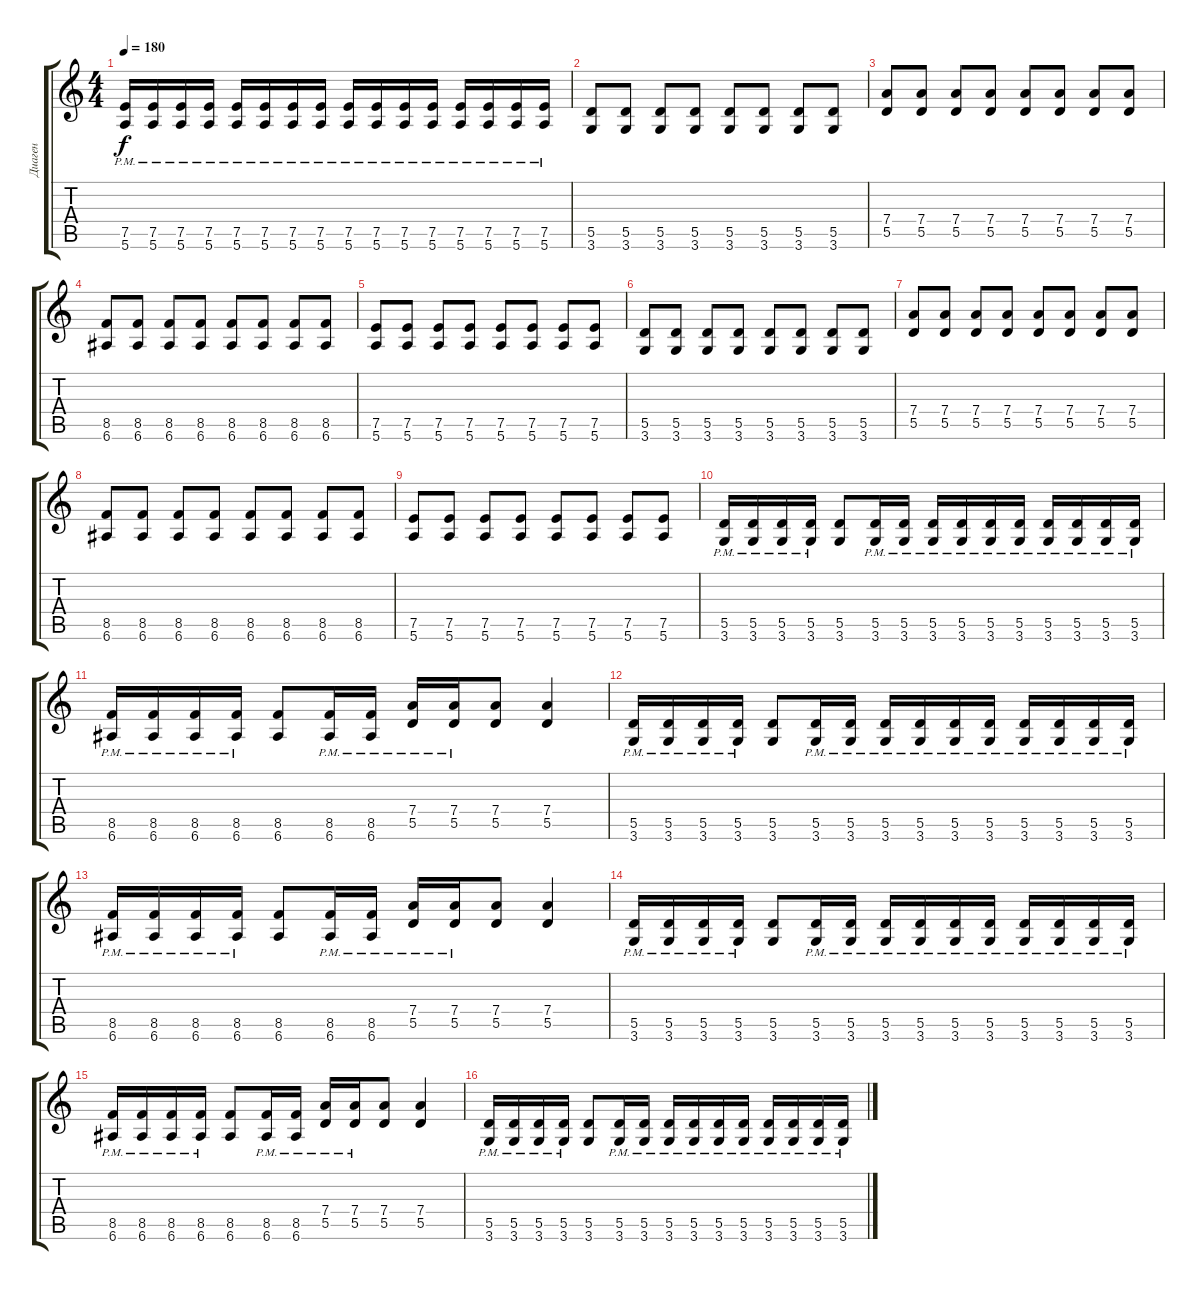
\track ("Диаген" "Диаген") {instrument distortionguitar}
\staff {score tabs}
\tuning (E4 B3 G3 D3 A2 E2) {hide}
\ts (4 4)
\tempo 180
\clef g2
\ks c
(7.5{pm} 5.6{pm}).16{dy f} (7.5{pm} 5.6{pm}).16 (7.5{pm} 5.6{pm}).16 (7.5{pm} 5.6{pm}).16 (7.5{pm} 5.6{pm}).16 (7.5{pm} 5.6{pm}).16 (7.5{pm} 5.6{pm}).16 (7.5{pm} 5.6{pm}).16 (7.5{pm} 5.6{pm}).16 (7.5{pm} 5.6{pm}).16 (7.5{pm} 5.6{pm}).16 (7.5{pm} 5.6{pm}).16 (7.5{pm} 5.6{pm}).16 (7.5{pm} 5.6{pm}).16 (7.5{pm} 5.6{pm}).16 (7.5{pm} 5.6{pm}).16 |
(5.5 3.6).8 (5.5 3.6).8 (5.5 3.6).8 (5.5 3.6).8 (5.5 3.6).8 (5.5 3.6).8 (5.5 3.6).8 (5.5 3.6).8 |
(7.4 5.5).8 (7.4 5.5).8 (7.4 5.5).8 (7.4 5.5).8 (7.4 5.5).8 (7.4 5.5).8 (7.4 5.5).8 (7.4 5.5).8 |
(8.5 6.6).8 (8.5 6.6).8 (8.5 6.6).8 (8.5 6.6).8 (8.5 6.6).8 (8.5 6.6).8 (8.5 6.6).8 (8.5 6.6).8 |
(7.5 5.6).8 (7.5 5.6).8 (7.5 5.6).8 (7.5 5.6).8 (7.5 5.6).8 (7.5 5.6).8 (7.5 5.6).8 (7.5 5.6).8 |
(5.5 3.6).8 (5.5 3.6).8 (5.5 3.6).8 (5.5 3.6).8 (5.5 3.6).8 (5.5 3.6).8 (5.5 3.6).8 (5.5 3.6).8 |
(7.4 5.5).8 (7.4 5.5).8 (7.4 5.5).8 (7.4 5.5).8 (7.4 5.5).8 (7.4 5.5).8 (7.4 5.5).8 (7.4 5.5).8 |
(8.5 6.6).8 (8.5 6.6).8 (8.5 6.6).8 (8.5 6.6).8 (8.5 6.6).8 (8.5 6.6).8 (8.5 6.6).8 (8.5 6.6).8 |
(7.5 5.6).8 (7.5 5.6).8 (7.5 5.6).8 (7.5 5.6).8 (7.5 5.6).8 (7.5 5.6).8 (7.5 5.6).8 (7.5 5.6).8 |
(5.5{pm} 3.6{pm}).16 (5.5{pm} 3.6{pm}).16 (5.5{pm} 3.6{pm}).16 (5.5{pm} 3.6{pm}).16 (5.5 3.6).8 (5.5{pm} 3.6{pm}).16 (5.5{pm} 3.6{pm}).16 (5.5{pm} 3.6{pm}).16 (5.5{pm} 3.6{pm}).16 (5.5{pm} 3.6{pm}).16 (5.5{pm} 3.6{pm}).16 (5.5{pm} 3.6{pm}).16 (5.5{pm} 3.6{pm}).16 (5.5{pm} 3.6{pm}).16 (5.5{pm} 3.6{pm}).16 |
(8.5{pm} 6.6{pm}).16 (8.5{pm} 6.6{pm}).16 (8.5{pm} 6.6{pm}).16 (8.5{pm} 6.6{pm}).16 (8.5 6.6).8 (8.5{pm} 6.6{pm}).16 (8.5{pm} 6.6{pm}).16 (7.4{pm} 5.5{pm}).16 (7.4{pm} 5.5{pm}).16 (7.4 5.5).8 (7.4 5.5).4 |
(5.5{pm} 3.6{pm}).16 (5.5{pm} 3.6{pm}).16 (5.5{pm} 3.6{pm}).16 (5.5{pm} 3.6{pm}).16 (5.5 3.6).8 (5.5{pm} 3.6{pm}).16 (5.5{pm} 3.6{pm}).16 (5.5{pm} 3.6{pm}).16 (5.5{pm} 3.6{pm}).16 (5.5{pm} 3.6{pm}).16 (5.5{pm} 3.6{pm}).16 (5.5{pm} 3.6{pm}).16 (5.5{pm} 3.6{pm}).16 (5.5{pm} 3.6{pm}).16 (5.5{pm} 3.6{pm}).16 |
(8.5{pm} 6.6{pm}).16 (8.5{pm} 6.6{pm}).16 (8.5{pm} 6.6{pm}).16 (8.5{pm} 6.6{pm}).16 (8.5 6.6).8 (8.5{pm} 6.6{pm}).16 (8.5{pm} 6.6{pm}).16 (7.4{pm} 5.5{pm}).16 (7.4{pm} 5.5{pm}).16 (7.4 5.5).8 (7.4 5.5).4 |
(5.5{pm} 3.6{pm}).16 (5.5{pm} 3.6{pm}).16 (5.5{pm} 3.6{pm}).16 (5.5{pm} 3.6{pm}).16 (5.5 3.6).8 (5.5{pm} 3.6{pm}).16 (5.5{pm} 3.6{pm}).16 (5.5{pm} 3.6{pm}).16 (5.5{pm} 3.6{pm}).16 (5.5{pm} 3.6{pm}).16 (5.5{pm} 3.6{pm}).16 (5.5{pm} 3.6{pm}).16 (5.5{pm} 3.6{pm}).16 (5.5{pm} 3.6{pm}).16 (5.5{pm} 3.6{pm}).16 |
(8.5{pm} 6.6{pm}).16 (8.5{pm} 6.6{pm}).16 (8.5{pm} 6.6{pm}).16 (8.5{pm} 6.6{pm}).16 (8.5 6.6).8 (8.5{pm} 6.6{pm}).16 (8.5{pm} 6.6{pm}).16 (7.4{pm} 5.5{pm}).16 (7.4{pm} 5.5{pm}).16 (7.4 5.5).8 (7.4 5.5).4 |
(5.5{pm} 3.6{pm}).16 (5.5{pm} 3.6{pm}).16 (5.5{pm} 3.6{pm}).16 (5.5{pm} 3.6{pm}).16 (5.5 3.6).8 (5.5{pm} 3.6{pm}).16 (5.5{pm} 3.6{pm}).16 (5.5{pm} 3.6{pm}).16 (5.5{pm} 3.6{pm}).16 (5.5{pm} 3.6{pm}).16 (5.5{pm} 3.6{pm}).16 (5.5{pm} 3.6{pm}).16 (5.5{pm} 3.6{pm}).16 (5.5{pm} 3.6{pm}).16 (5.5{pm} 3.6{pm}).16
